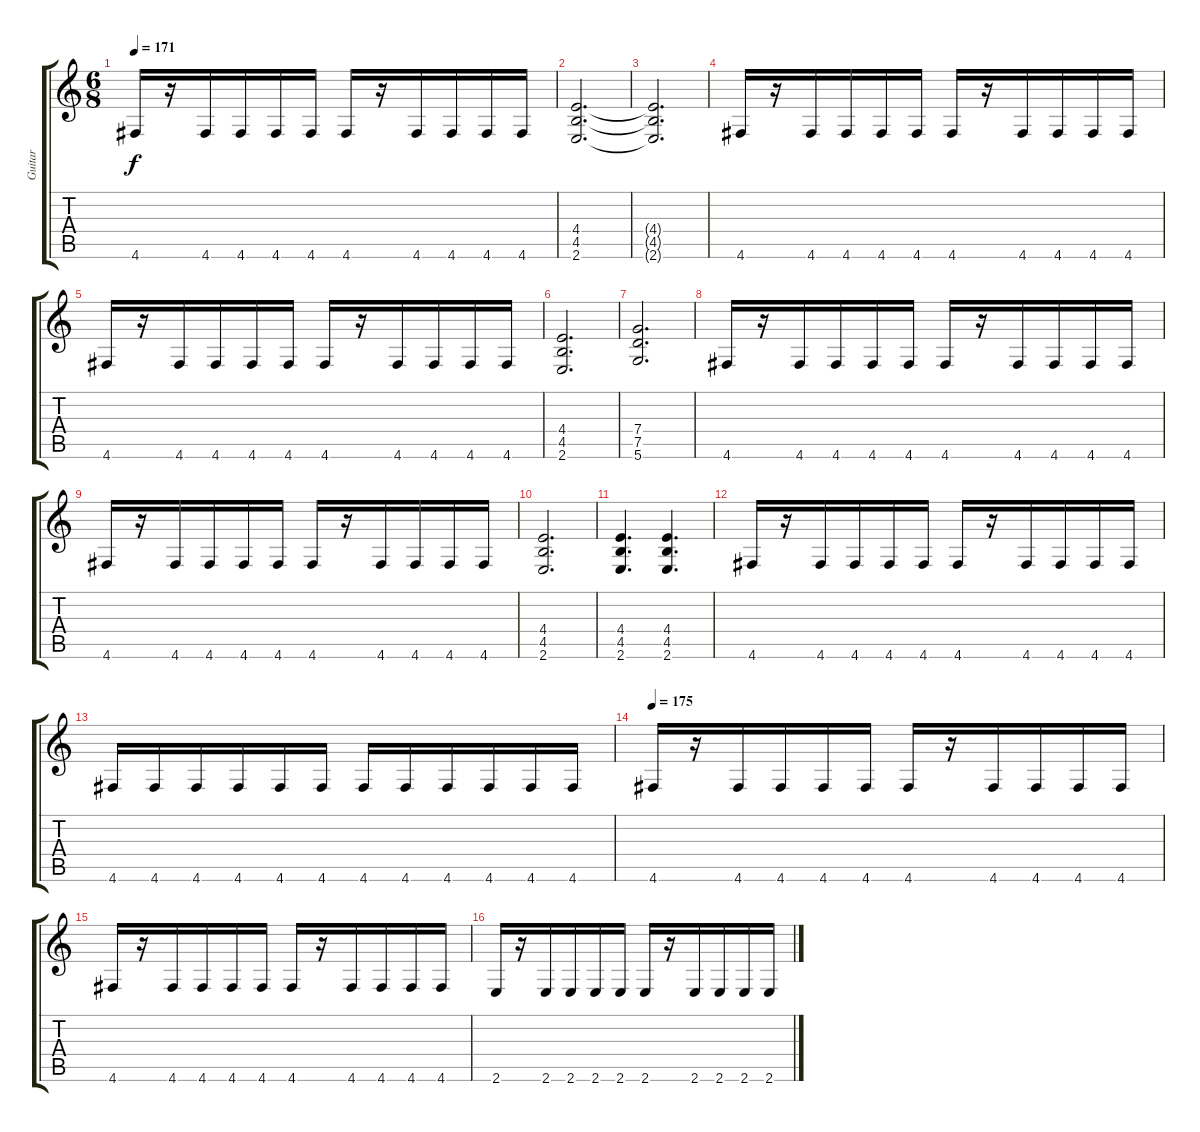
\track ("Guitar" "Guitar") {instrument distortionguitar}
\staff {score tabs}
\tuning (D4 A3 F3 C3 G2 D2) {hide}
\ts (6 8)
\tempo 171
\clef g2
\ks c
4.6.16{dy f} r.16 4.6.16 4.6.16 4.6.16 4.6.16 4.6.16 r.16 4.6.16 4.6.16 4.6.16 4.6.16 |
(4.4 4.5 2.6).2{d} |
(4.4{t} 4.5{t} 2.6{t}).2{d} |
4.6.16 r.16 4.6.16 4.6.16 4.6.16 4.6.16 4.6.16 r.16 4.6.16 4.6.16 4.6.16 4.6.16 |
4.6.16 r.16 4.6.16 4.6.16 4.6.16 4.6.16 4.6.16 r.16 4.6.16 4.6.16 4.6.16 4.6.16 |
(4.4 4.5 2.6).2{d} |
(7.4 7.5 5.6).2{d} |
4.6.16 r.16 4.6.16 4.6.16 4.6.16 4.6.16 4.6.16 r.16 4.6.16 4.6.16 4.6.16 4.6.16 |
4.6.16 r.16 4.6.16 4.6.16 4.6.16 4.6.16 4.6.16 r.16 4.6.16 4.6.16 4.6.16 4.6.16 |
(4.4 4.5 2.6).2{d} |
(4.4 4.5 2.6).4{d} (4.4 4.5 2.6).4{d} |
4.6.16 r.16 4.6.16 4.6.16 4.6.16 4.6.16 4.6.16 r.16 4.6.16 4.6.16 4.6.16 4.6.16 |
4.6.16 4.6.16 4.6.16 4.6.16 4.6.16 4.6.16 4.6.16 4.6.16 4.6.16 4.6.16 4.6.16 4.6.16 |
\tempo 175
4.6.16 r.16 4.6.16 4.6.16 4.6.16 4.6.16 4.6.16 r.16 4.6.16 4.6.16 4.6.16 4.6.16 |
4.6.16 r.16 4.6.16 4.6.16 4.6.16 4.6.16 4.6.16 r.16 4.6.16 4.6.16 4.6.16 4.6.16 |
2.6.16 r.16 2.6.16 2.6.16 2.6.16 2.6.16 2.6.16 r.16 2.6.16 2.6.16 2.6.16 2.6.16
